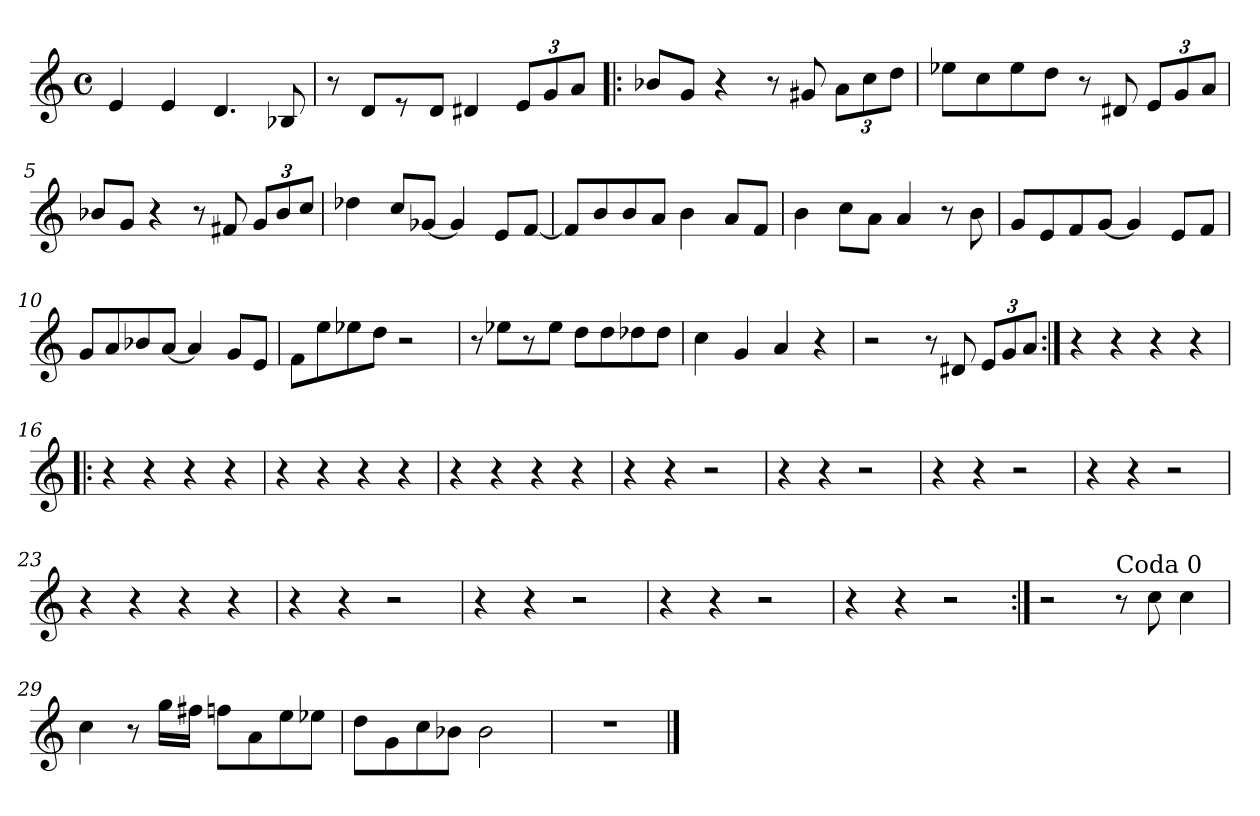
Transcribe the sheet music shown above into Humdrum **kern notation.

**kern
*part1
*staff1
*clefG2
*k[]
*C:
*M4/4
*met(c)
=1
4e/
4e/
4.d/
8B-X/
=2
8r
8d/L
8r
8d/J
4d#X/
12e/L
12g/
12a/J
!!LO:LB:g=z
=3!|:
8b-X/L
8g/J
4r
8r
8g#X/
12a\L
12cc\
12dd\J
=4
8ee-X\L
8cc\
8ee-\
8dd\J
8r
8d#X/
12e/L
12g/
12a/J
=5
8b-X/L
8g/J
4r
8r
8f#X/
12g/L
12b-/
12cc/J
=6
4dd-X\
8cc/L
[8g-X/J
4g-/]
8e/L
[8f/J
!!LO:LB:g=z
=7
8f/L]
8b/
8b/
8a/J
4b\
8a/L
8f/J
=8
4b\
8cc\L
8a\J
4a/
8r
8b\
=9
8g/L
8e/
8f/
[8g/J
4g/]
8e/L
8f/J
=10
8g/L
8a/
8b-X/
[8a/J
4a/]
8g/L
8e/J
!!LO:LB:g=z
=11
8f\L
8ee\
8ee-X\
8dd\J
2r
=12
8r
8ee-X\L
8r
8ee-\J
8dd\L
8dd\
8dd-X\
8dd-\J
=13
4cc\
4g/
4a/
4r
=14
2r
8r
8d#X/
12e/L
12g/
12a/J
=15:|!
4r
4r
4r
4r
!!LO:LB:g=z
=16!|:
4r
4r
4r
4r
=17
4r
4r
4r
4r
=18
4r
4r
4r
4r
=19
4r
4r
2r
!!LO:LB:g=z
=20
4r
4r
2r
=21
4r
4r
2r
=22
4r
4r
2r
=23
4r
4r
4r
4r
!!LO:LB:g=z
=24
4r
4r
2r
=25
4r
4r
2r
=26
4r
4r
2r
=27
4r
4r
2r
!!LO:LB:g=z
=28:|!
2r
!LO:TX:a:t=Coda 0
8r
8cc\
4cc\
=29
4cc\
8r
16gg\LL
16ff#X\JJ
8ffn\L
8a\
8ee\
8ee-X\J
=30
8dd\L
8g\
8cc\
8b-X\J
2b-\
=31
1r
==
*-
